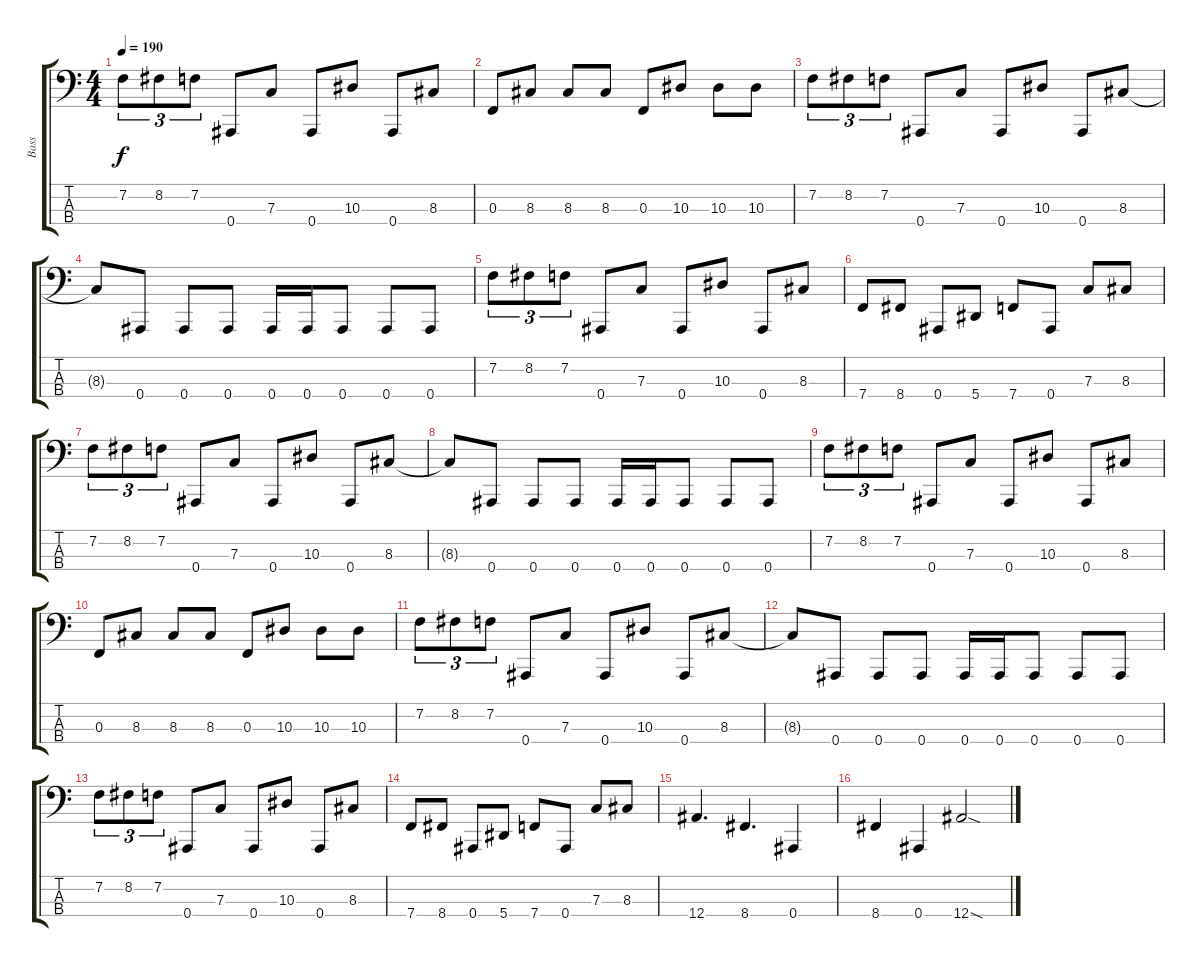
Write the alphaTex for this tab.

\track ("Bass" "Bass") {instrument electricbasspick}
\staff {score tabs}
\tuning (Eb2 Bb1 F1 Bb0) {hide}
\ts (4 4)
\tempo 190
\clef f4
\ks c
7.2.8{tu (3 2) dy f} 8.2.8{tu (3 2)} 7.2.8{tu (3 2)} 0.4.8 7.3.8 0.4.8 10.3.8 0.4.8 8.3.8 |
0.3.8 8.3.8 8.3.8 8.3.8 0.3.8 10.3.8 10.3.8 10.3.8 |
7.2.8{tu (3 2)} 8.2.8{tu (3 2)} 7.2.8{tu (3 2)} 0.4.8 7.3.8 0.4.8 10.3.8 0.4.8 8.3.8 |
8.3{t}.8 0.4.8 0.4.8 0.4.8 0.4.16 0.4.16 0.4.8 0.4.8 0.4.8 |
7.2.8{tu (3 2)} 8.2.8{tu (3 2)} 7.2.8{tu (3 2)} 0.4.8 7.3.8 0.4.8 10.3.8 0.4.8 8.3.8 |
7.4.8 8.4.8 0.4.8 5.4.8 7.4.8 0.4.8 7.3.8 8.3.8 |
7.2.8{tu (3 2)} 8.2.8{tu (3 2)} 7.2.8{tu (3 2)} 0.4.8 7.3.8 0.4.8 10.3.8 0.4.8 8.3.8 |
8.3{t}.8 0.4.8 0.4.8 0.4.8 0.4.16 0.4.16 0.4.8 0.4.8 0.4.8 |
7.2.8{tu (3 2)} 8.2.8{tu (3 2)} 7.2.8{tu (3 2)} 0.4.8 7.3.8 0.4.8 10.3.8 0.4.8 8.3.8 |
0.3.8 8.3.8 8.3.8 8.3.8 0.3.8 10.3.8 10.3.8 10.3.8 |
7.2.8{tu (3 2)} 8.2.8{tu (3 2)} 7.2.8{tu (3 2)} 0.4.8 7.3.8 0.4.8 10.3.8 0.4.8 8.3.8 |
8.3{t}.8 0.4.8 0.4.8 0.4.8 0.4.16 0.4.16 0.4.8 0.4.8 0.4.8 |
7.2.8{tu (3 2)} 8.2.8{tu (3 2)} 7.2.8{tu (3 2)} 0.4.8 7.3.8 0.4.8 10.3.8 0.4.8 8.3.8 |
7.4.8 8.4.8 0.4.8 5.4.8 7.4.8 0.4.8 7.3.8 8.3.8 |
12.4.4{d} 8.4.4{d} 0.4.4 |
8.4.4 0.4.4 12.4{sod}.2
